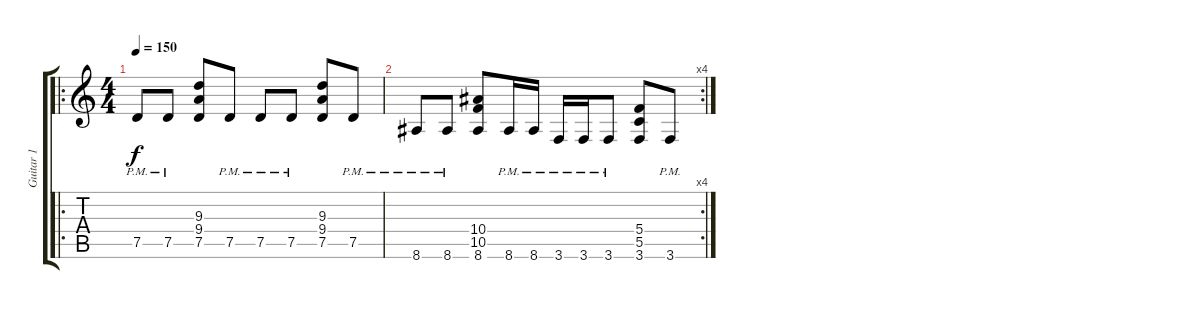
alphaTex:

\track ("Guitar 1" "Guitar 1") {instrument distortionguitar}
\staff {score tabs}
\tuning (D4 A3 F3 C3 G2 D2) {hide}
\ro
\ts (4 4)
\tempo 150
\clef g2
\ks c
7.5{pm}.8{dy f} 7.5{pm}.8 (9.3 9.4 7.5).8 7.5{pm}.8 7.5{pm}.8 7.5{pm}.8 (9.3 9.4 7.5).8 7.5{pm}.8 |
\rc 4
8.6{pm}.8 8.6{pm}.8 (10.4 10.5 8.6).8 8.6{pm}.16 8.6{pm}.16 3.6{pm}.16 3.6{pm}.16 3.6{pm}.8 (5.4 5.5 3.6).8 3.6{pm}.8
